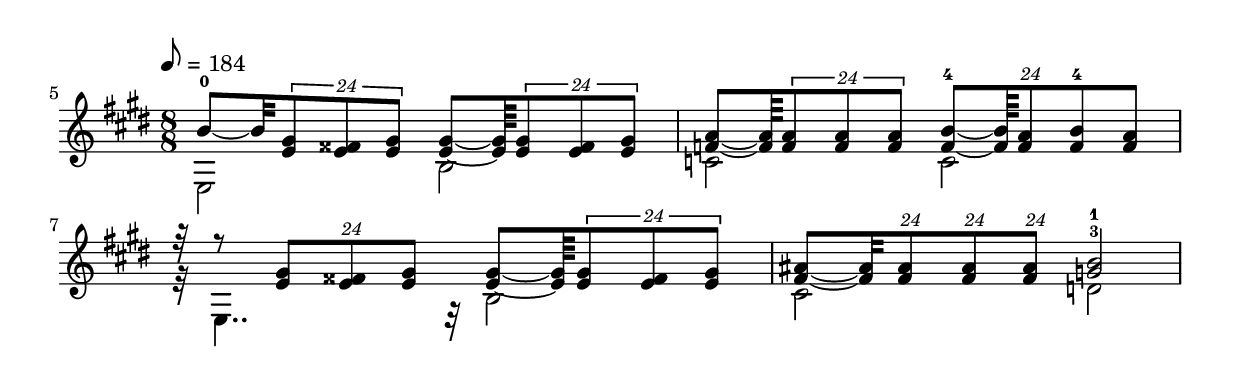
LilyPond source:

\version "2.24.2"

musiq = {
  \set Staff.midiInstrument = "acoustic guitar (nylon)"
  \tempo 8=184
  \transposition c
  \key e \major
  \time 4,4 8/8
  \set Score.currentBarNumber = #5
  <<
  \new Voice \relative { \voiceOne
  % Bar 5
  b'8-0_~32    \tuplet 24/22 {<gis e>8 <fisis e> <gis e>} 
  <gis e>8_~64 \tuplet 24/23 {<gis e>8 <fisis e> <gis e>}
  % Bar 6
  <a f>8_~64   \tuplet 24/23 {q8 q q}
  <b-4 f>8_~64 \tuplet 24/21 {<a f>8} <b-4 f>8 <a f>
  \break
  % Bar 7
  r32 r8       \tuplet 24/22 {<gis e>8 <fisis e> <gis e>} 
  <gis e>8_~64 \tuplet 24/23 {<gis e>8 <fisis e> <gis e>}
  % Bar 8
  <ais fis>8_~32 \tuplet 24/23{q8} \tuplet 24/20{q8} \tuplet 24/23{q8} 
  <b^1 g^3>2
  }
  \new Voice \relative { \voiceTwo
  % Bars 5-8
  e2 b' c c r32 e,4.. r32 b'2 cis2 d2
  }
  >>
}

\score { \musiq \layout {indent = 0\mm} }
\score { \unfoldRepeats \musiq \midi {} }
